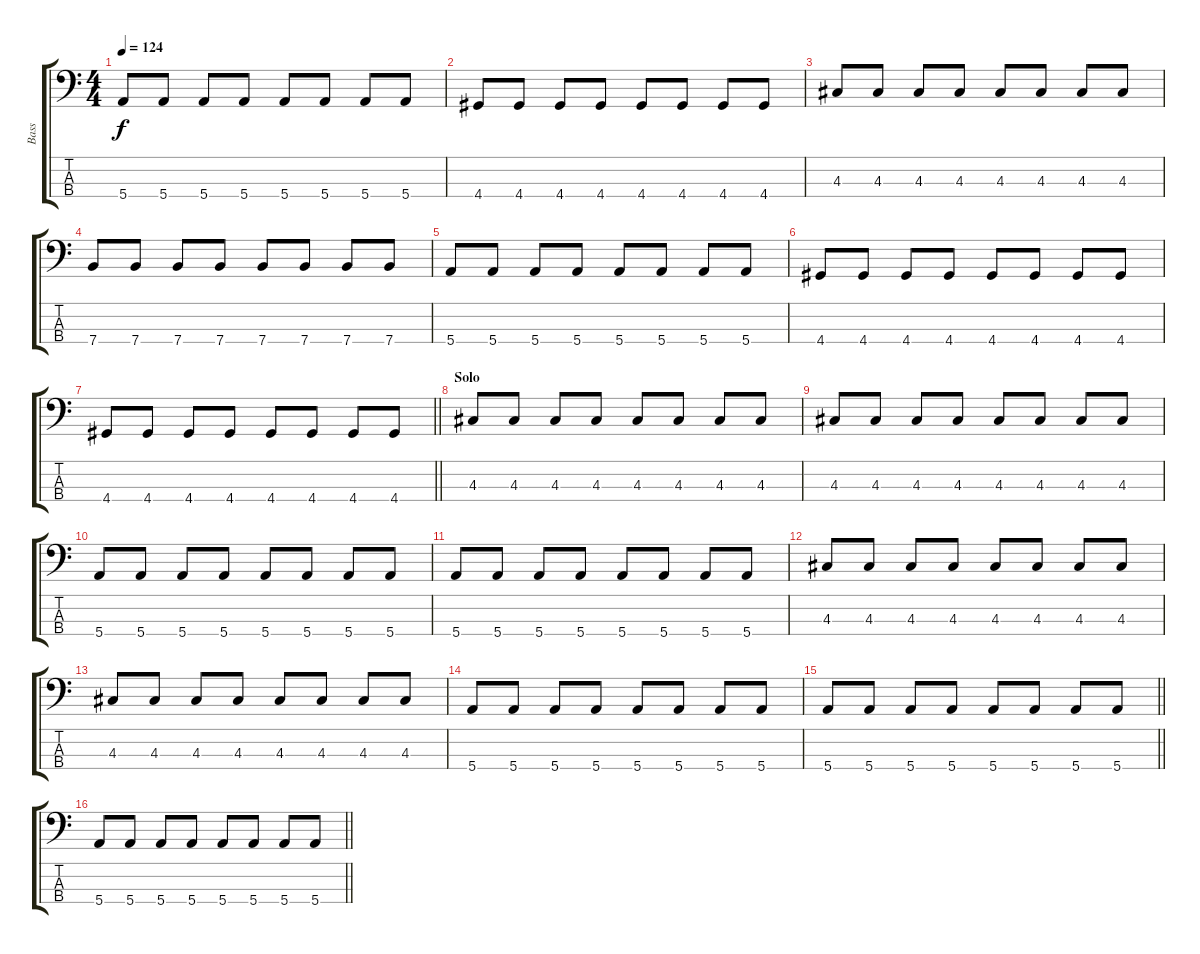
\track ("Bass" "Bass") {instrument electricbassfinger}
\staff {score tabs}
\tuning (G2 D2 A1 E1) {hide}
\ts (4 4)
\tempo 124
\clef f4
\ks c
5.4.8{dy f} 5.4.8 5.4.8 5.4.8 5.4.8 5.4.8 5.4.8 5.4.8 |
4.4.8 4.4.8 4.4.8 4.4.8 4.4.8 4.4.8 4.4.8 4.4.8 |
4.3.8 4.3.8 4.3.8 4.3.8 4.3.8 4.3.8 4.3.8 4.3.8 |
7.4.8 7.4.8 7.4.8 7.4.8 7.4.8 7.4.8 7.4.8 7.4.8 |
5.4.8 5.4.8 5.4.8 5.4.8 5.4.8 5.4.8 5.4.8 5.4.8 |
4.4.8 4.4.8 4.4.8 4.4.8 4.4.8 4.4.8 4.4.8 4.4.8 |
\barLineRight lightlight
4.4.8 4.4.8 4.4.8 4.4.8 4.4.8 4.4.8 4.4.8 4.4.8 |
\section ("" "Solo")
4.3.8 4.3.8 4.3.8 4.3.8 4.3.8 4.3.8 4.3.8 4.3.8 |
4.3.8 4.3.8 4.3.8 4.3.8 4.3.8 4.3.8 4.3.8 4.3.8 |
5.4.8 5.4.8 5.4.8 5.4.8 5.4.8 5.4.8 5.4.8 5.4.8 |
5.4.8 5.4.8 5.4.8 5.4.8 5.4.8 5.4.8 5.4.8 5.4.8 |
4.3.8 4.3.8 4.3.8 4.3.8 4.3.8 4.3.8 4.3.8 4.3.8 |
4.3.8 4.3.8 4.3.8 4.3.8 4.3.8 4.3.8 4.3.8 4.3.8 |
5.4.8 5.4.8 5.4.8 5.4.8 5.4.8 5.4.8 5.4.8 5.4.8 |
\barLineRight lightlight
5.4.8 5.4.8 5.4.8 5.4.8 5.4.8 5.4.8 5.4.8 5.4.8 |
\barLineRight lightlight
5.4.8 5.4.8 5.4.8 5.4.8 5.4.8 5.4.8 5.4.8 5.4.8
